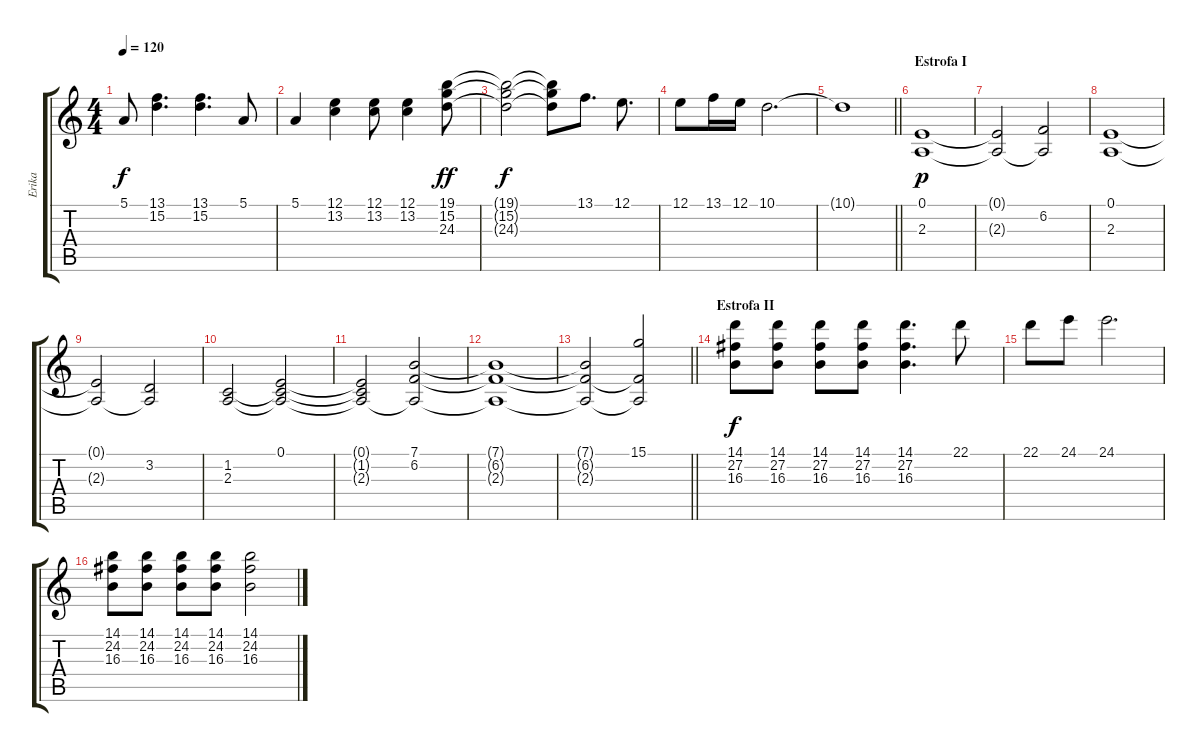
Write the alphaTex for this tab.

\track ("Erika" "Erika") {instrument stringensemble1}
\staff {score tabs}
\tuning (E4 B3 G3 D3 A2 E2) {hide}
\ts (4 4)
\tempo 120
\clef g2
\ks c
5.1.8{dy f} (13.1 15.2).4{d} (13.1 15.2).4{d} 5.1.8 |
5.1.4 (12.1 13.2).4 (12.1 13.2).8 (12.1 13.2).4 (19.1 15.2 24.3).8{dy ff} |
(19.1{t} 15.2{t} 24.3{t}).2{dy f} (19.1{t} 15.2{t} 24.3{t}).8 13.1.8{d} 12.1.8{d} |
12.1.8 13.1.16 12.1.16 10.1.2{d volume 5} |
\barLineRight lightlight
10.1{t}.1 |
\section ("" "Estrofa I")
(0.1 2.3).1{dy p volume 13 instrument stringensemble2} |
(0.1{t} 2.3{t}).2 (6.2 2.3{t}).2 |
(0.1 2.3).1 |
(0.1{t} 2.3{t}).2 (3.2 2.3{t}).2 |
(1.2 2.3).2 (0.1 1.2{t} 2.3{t}).2 |
(0.1{t} 1.2{t} 2.3{t}).2 (7.1 6.2 2.3{t}).2 |
(7.1{t} 6.2{t} 2.3{t}).1 |
\barLineRight lightlight
(7.1{t} 6.2{t} 2.3{t}).2 (15.1 6.2{t} 2.3{t}).2 |
\section ("" "Estrofa II")
(14.1 27.2 16.3).8{dy f instrument stringensemble1} (14.1 27.2 16.3).8 (14.1 27.2 16.3).8 (14.1 27.2 16.3).8 (14.1 27.2 16.3).4{d} 22.1.8 |
22.1.8 24.1.8 24.1.2{d} |
(14.1 24.2 16.3).8 (14.1 24.2 16.3).8 (14.1 24.2 16.3).8 (14.1 24.2 16.3).8 (14.1 24.2 16.3).2
